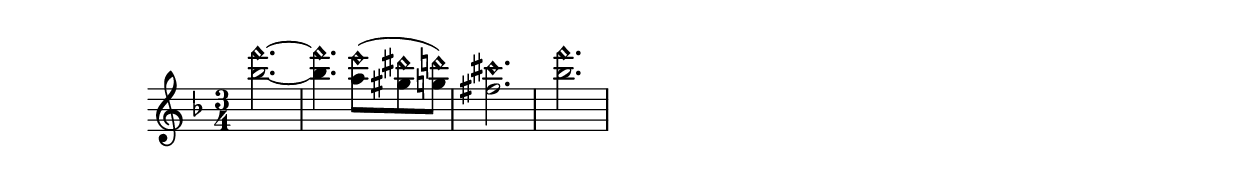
%% Do not edit this file; it is auto-generated from input/new
%% This file is in the public domain.
\version "2.11.61"

\header {
  lsrtags = "unfretted-strings,tweaks-and-overrides"
  texidoc = "Artificial harmonics using @code{\\harmonic} do not show
dots.  To override this behavior, set the context property
@code{harmonicDots}."
  doctitle = "Dotted harmonics"
} % begin verbatim

\relative c''' {
  \time 3/4
  \key f \major
  \set harmonicDots = ##t
  <bes f'\harmonic>2. ~
  <bes f'\harmonic>4. <a e'\harmonic>8( <gis dis'\harmonic> <g d'\harmonic>)
  <fis cis'\harmonic>2.
  <bes f'\harmonic>2.
}
